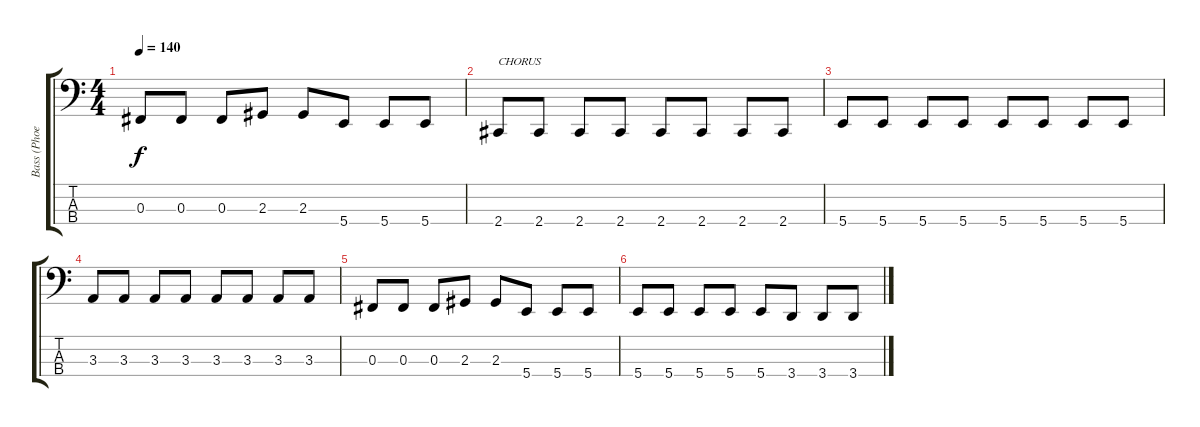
\track ("Bass (Phoenix)" "Bass (Phoe") {instrument electricbassfinger}
\staff {score tabs}
\tuning (E2 B1 Gb1 B0) {hide}
\ts (4 4)
\tempo 140
\clef f4
\ks c
0.3.8{dy f} 0.3.8 0.3.8 2.3.8 2.3.8 5.4.8 5.4.8 5.4.8 |
2.4.8{txt "CHORUS"} 2.4.8 2.4.8 2.4.8 2.4.8 2.4.8 2.4.8 2.4.8 |
5.4.8 5.4.8 5.4.8 5.4.8 5.4.8 5.4.8 5.4.8 5.4.8 |
3.3.8 3.3.8 3.3.8 3.3.8 3.3.8 3.3.8 3.3.8 3.3.8 |
0.3.8 0.3.8 0.3.8 2.3.8 2.3.8 5.4.8 5.4.8 5.4.8 |
5.4.8 5.4.8 5.4.8 5.4.8 5.4.8 3.4.8 3.4.8 3.4.8
